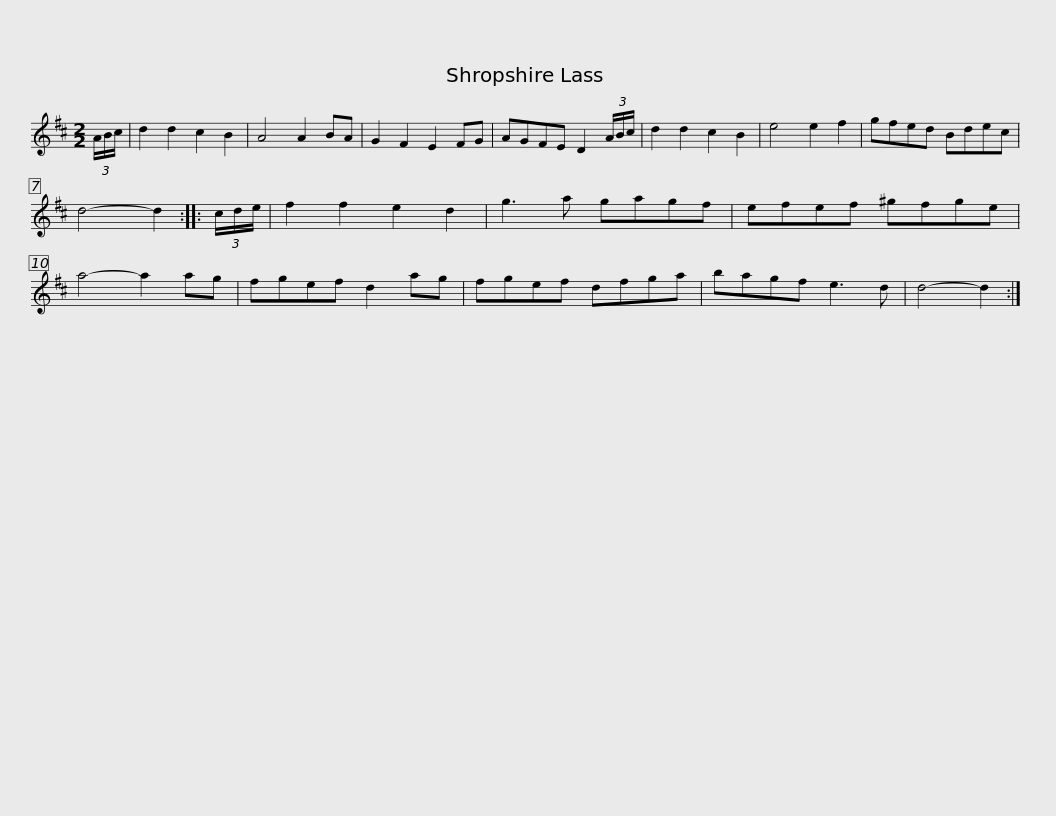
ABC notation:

X:1
L:1/8
M:2/2
I:linebreak $
K:D
V:1 treble
V:1
 (3A/B/c/ | d2 d2 c2 B2 | A4 A2 BA | G2 F2 E2 FG | AGFE D2 (3A/B/c/ | %5
 d2 d2 c2 B2 | e4 e2 f2 | gfed Bdec | d4- d2 ::$ (3c/d/e/ | %10
 f2 f2 e2 d2 | g3 a gagf | efef ^gfge | a4- a2 ag | fgef d2 ag | %15
 fgef dfga |$ bagf e3 d | d4- d2 :| %18
